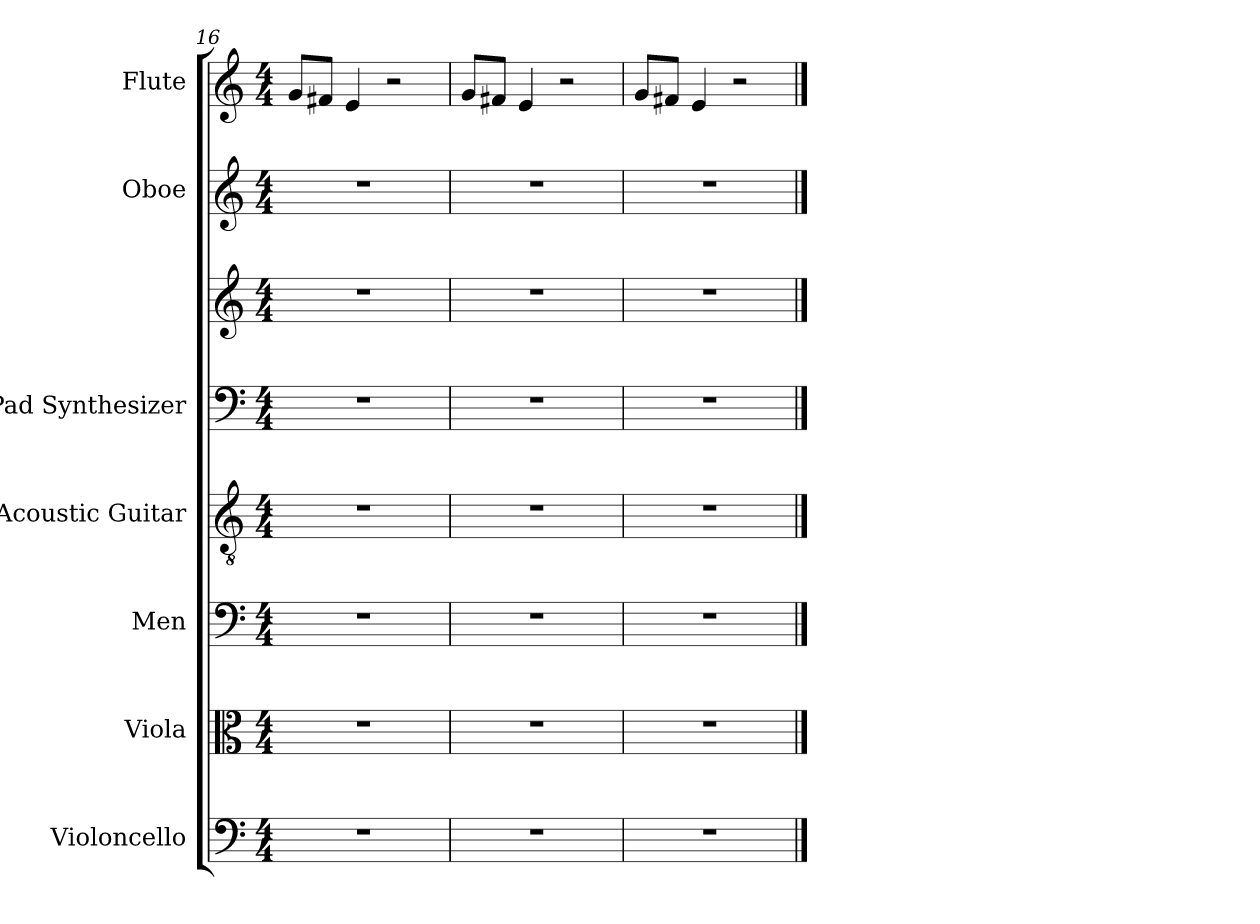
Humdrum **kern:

**kern	**kern	**kern	**kern	**kern	**kern	**kern	**kern
*part7	*part6	*part5	*part4	*part3	*part3	*part2	*part1
*staff8	*staff7	*staff6	*staff5	*staff4	*staff3	*staff2	*staff1
*I"Violoncello	*I"Viola	*I"Men	*I"Acoustic Guitar	*I"Pad Synthesizer	*	*I"Oboe	*I"Flute
*I'Vc.	*I'Vla.	*I'M.	*I'Guit.	*I'Synth.	*	*I'Ob.	*I'Fl.
*clefF4	*clefC3	*clefF4	*clefGv2	*clefF4	*clefG2	*clefG2	*clefG2
*k[]	*k[]	*k[]	*k[]	*k[]	*k[]	*k[]	*k[]
*M4/4	*M4/4	*M4/4	*M4/4	*M4/4	*M4/4	*M4/4	*M4/4
=16	=16	=16	=16	=16	=16	=16	=16
1r	1r	1r	1r	1r	1r	1r	8g/L
.	.	.	.	.	.	.	8f#X/J
.	.	.	.	.	.	.	4e/
.	.	.	.	.	.	.	2r
=17	=17	=17	=17	=17	=17	=17	=17
1r	1r	1r	1r	1r	1r	1r	8g/L
.	.	.	.	.	.	.	8f#X/J
.	.	.	.	.	.	.	4e/
.	.	.	.	.	.	.	2r
=18	=18	=18	=18	=18	=18	=18	=18
1r	1r	1r	1r	1r	1r	1r	8g/L
.	.	.	.	.	.	.	8f#X/J
.	.	.	.	.	.	.	4e/
.	.	.	.	.	.	.	2r
==	==	==	==	==	==	==	==
*-	*-	*-	*-	*-	*-	*-	*-
